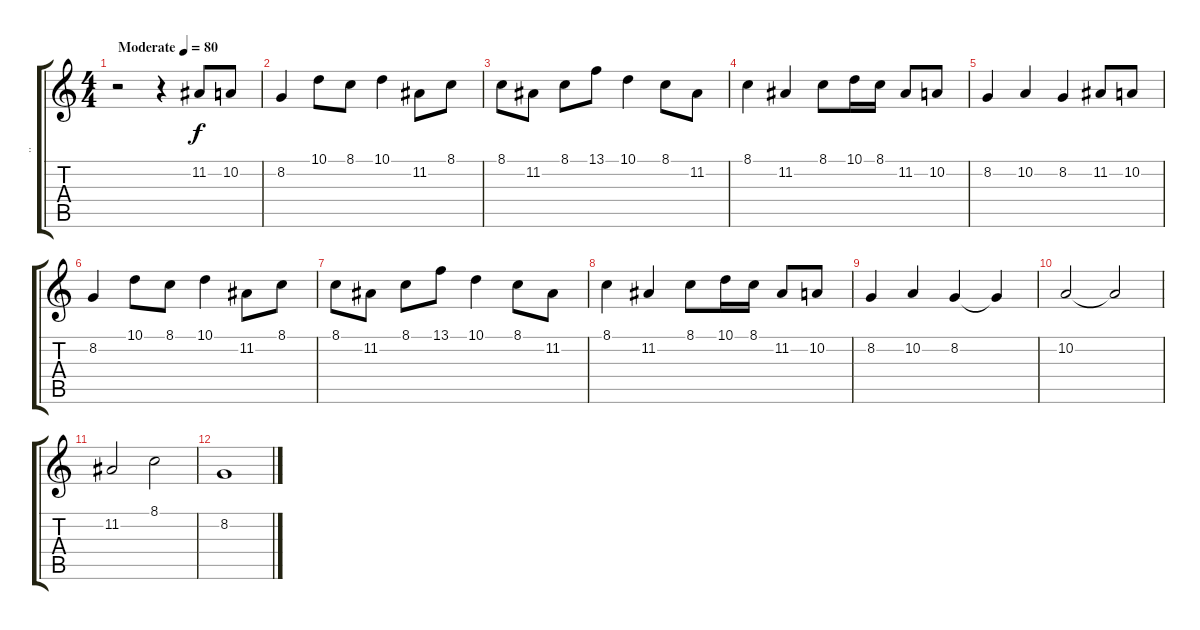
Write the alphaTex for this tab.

\track (".." "..") {instrument stringensemble1}
\staff {score tabs}
\tuning (E4 B3 G3 D3 A2 E2) {hide}
\ts (4 4)
\tempo (80 "Moderate")
\clef g2
\ks c
r.2{dy f instrument stringensemble1} r.4 11.2.8 10.2.8 |
8.2.4 10.1.8 8.1.8 10.1.4 11.2.8 8.1.8 |
8.1.8 11.2.8 8.1.8 13.1.8 10.1.4 8.1.8 11.2.8 |
8.1.4 11.2.4 8.1.8 10.1.16 8.1.16 11.2.8 10.2.8 |
8.2.4 10.2.4 8.2.4 11.2.8 10.2.8 |
8.2.4 10.1.8 8.1.8 10.1.4 11.2.8 8.1.8 |
8.1.8 11.2.8 8.1.8 13.1.8 10.1.4 8.1.8 11.2.8 |
8.1.4 11.2.4 8.1.8 10.1.16 8.1.16 11.2.8 10.2.8 |
8.2.4 10.2.4 8.2.4 8.2{t}.4 |
10.2.2 10.2{t}.2 |
11.2.2 8.1.2 |
8.2.1
